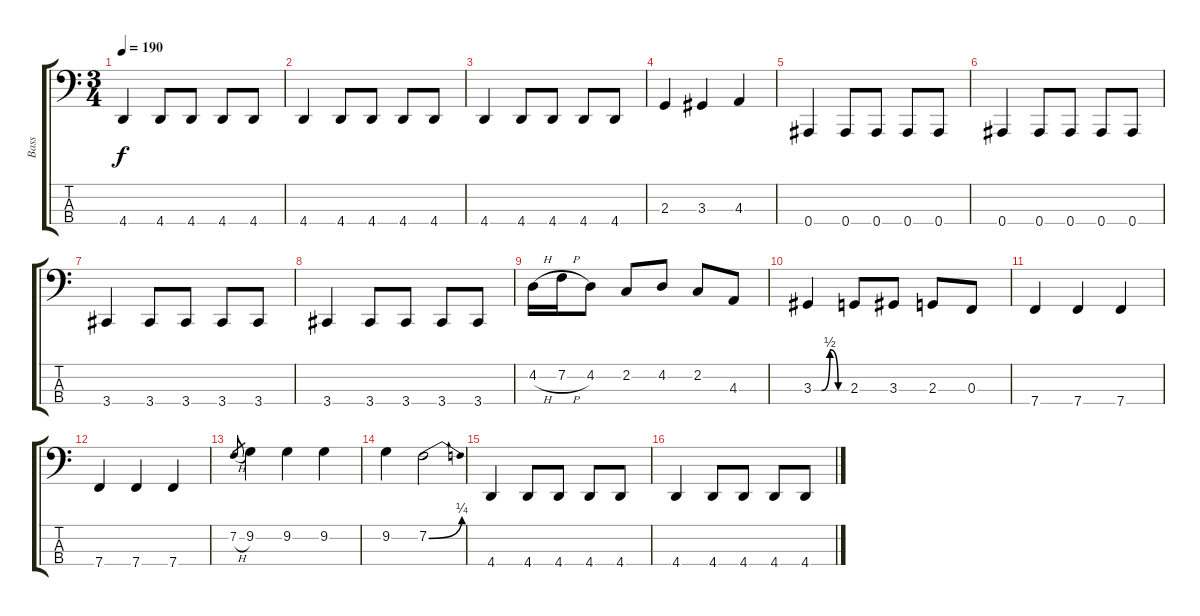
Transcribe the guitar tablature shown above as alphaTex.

\track ("Bass" "Bass") {instrument electricbassfinger}
\staff {score tabs}
\tuning (Eb2 Bb1 F1 Bb0) {hide}
\ts (3 4)
\tempo 190
\clef f4
\ks c
4.4.4{dy f} 4.4.8 4.4.8 4.4.8 4.4.8 |
4.4.4 4.4.8 4.4.8 4.4.8 4.4.8 |
4.4.4 4.4.8 4.4.8 4.4.8 4.4.8 |
2.3.4 3.3.4 4.3.4 |
0.4.4 0.4.8 0.4.8 0.4.8 0.4.8 |
0.4.4 0.4.8 0.4.8 0.4.8 0.4.8 |
3.4.4 3.4.8 3.4.8 3.4.8 3.4.8 |
3.4.4 3.4.8 3.4.8 3.4.8 3.4.8 |
4.2{h}.16 7.2{h}.16 4.2.8 2.2.8 4.2.8 2.2.8 4.3.8 |
3.3{be (custom 0 0 15 0 30 2 45 0 60 0)}.4 2.3.8 3.3.8 2.3.8 0.3.8 |
7.4.4 7.4.4 7.4.4 |
7.4.4 7.4.4 7.4.4 |
7.2{h}.8{gr} 9.2.4 9.2.4 9.2.4 |
9.2.4 7.2{be (bend 0 0 60 1)}.2 |
4.4.4 4.4.8 4.4.8 4.4.8 4.4.8 |
4.4.4 4.4.8 4.4.8 4.4.8 4.4.8
